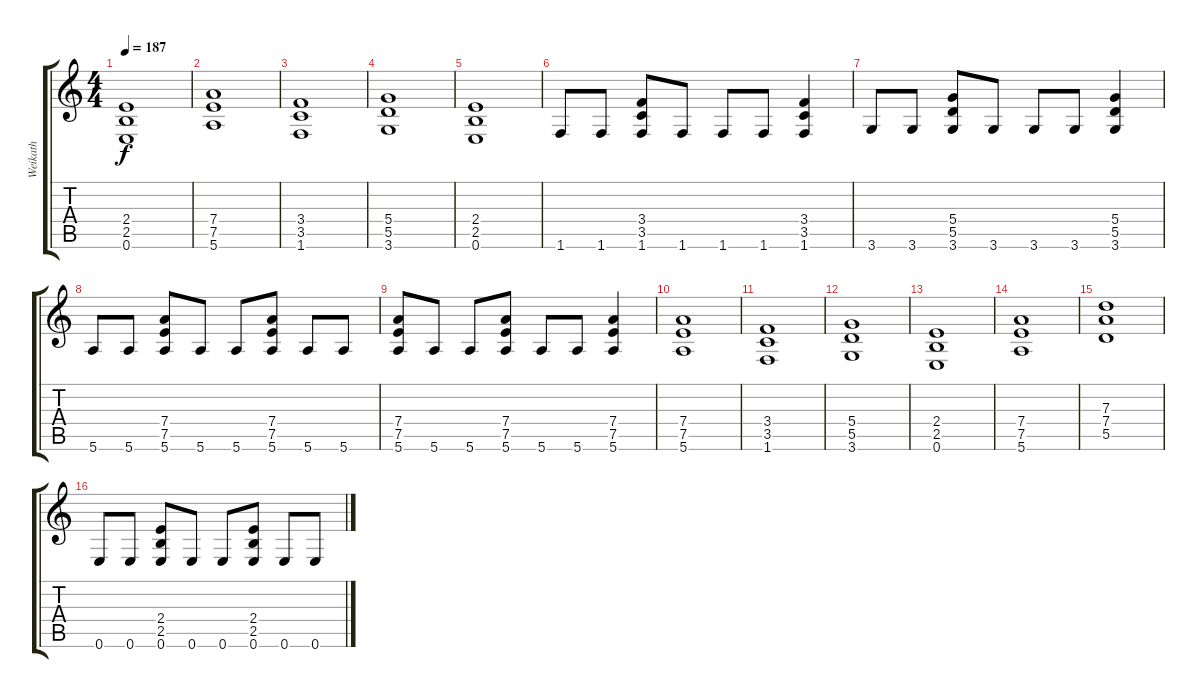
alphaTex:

\track ("Weikath" "Weikath") {instrument distortionguitar}
\staff {score tabs}
\tuning (E4 B3 G3 D3 A2 E2) {hide}
\ts (4 4)
\tempo 187
\clef g2
\ks c
(2.4{t} 2.5{t} 0.6{t}).1{dy f} |
(7.4 7.5 5.6).1 |
(3.4 3.5 1.6).1 |
(5.4 5.5 3.6).1 |
(2.4 2.5 0.6).1 |
1.6.8 1.6.8 (3.4 3.5 1.6).8 1.6.8 1.6.8 1.6.8 (3.4 3.5 1.6).4 |
3.6.8 3.6.8 (5.4 5.5 3.6).8 3.6.8 3.6.8 3.6.8 (5.4 5.5 3.6).4 |
5.6.8 5.6.8 (7.4 7.5 5.6).8 5.6.8 5.6.8 (7.4 7.5 5.6).8 5.6.8 5.6.8 |
(7.4 7.5 5.6).8 5.6.8 5.6.8 (7.4 7.5 5.6).8 5.6.8 5.6.8 (7.4 7.5 5.6).4 |
(7.4 7.5 5.6).1 |
(3.4 3.5 1.6).1 |
(5.4 5.5 3.6).1 |
(2.4 2.5 0.6).1 |
(7.4 7.5 5.6).1 |
(7.3 7.4 5.5).1 |
0.6.8 0.6.8 (2.4 2.5 0.6).8 0.6.8 0.6.8 (2.4 2.5 0.6).8 0.6.8 0.6.8
